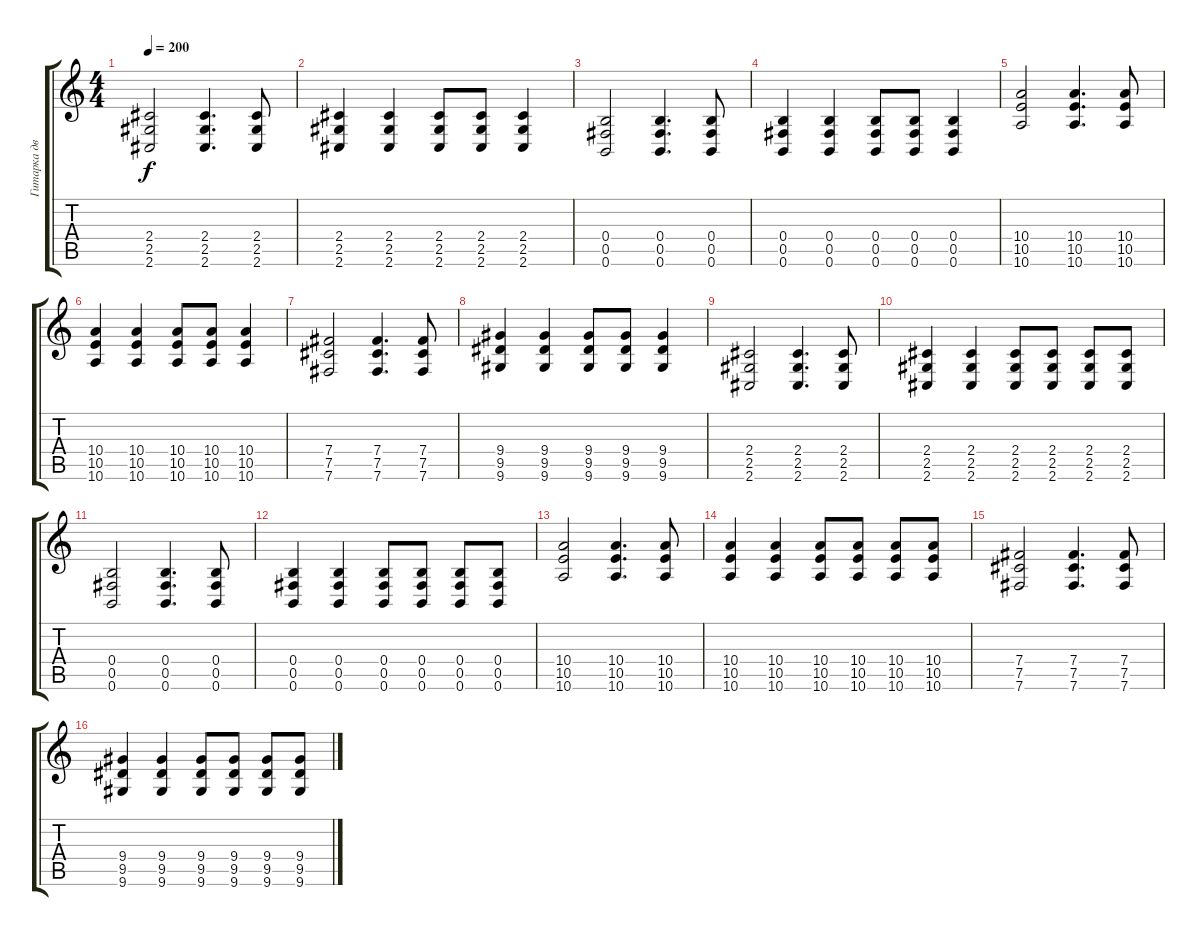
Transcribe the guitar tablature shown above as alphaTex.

\track ("Гитарка два" "Гитарка дв") {instrument distortionguitar}
\staff {score tabs}
\tuning (Db4 Ab3 E3 B2 Gb2 B1) {hide}
\ts (4 4)
\tempo 200
\clef g2
\ks c
(2.4 2.5 2.6).2{dy f} (2.4 2.5 2.6).4{d} (2.4 2.5 2.6).8 |
(2.4 2.5 2.6).4 (2.4 2.5 2.6).4 (2.4 2.5 2.6).8 (2.4 2.5 2.6).8 (2.4 2.5 2.6).4 |
(0.4 0.5 0.6).2 (0.4 0.5 0.6).4{d} (0.4 0.5 0.6).8 |
(0.4 0.5 0.6).4 (0.4 0.5 0.6).4 (0.4 0.5 0.6).8 (0.4 0.5 0.6).8 (0.4 0.5 0.6).4 |
(10.4 10.5 10.6).2 (10.4 10.5 10.6).4{d} (10.4 10.5 10.6).8 |
(10.4 10.5 10.6).4 (10.4 10.5 10.6).4 (10.4 10.5 10.6).8 (10.4 10.5 10.6).8 (10.4 10.5 10.6).4 |
(7.4 7.5 7.6).2 (7.4 7.5 7.6).4{d} (7.4 7.5 7.6).8 |
(9.4 9.5 9.6).4 (9.4 9.5 9.6).4 (9.4 9.5 9.6).8 (9.4 9.5 9.6).8 (9.4 9.5 9.6).4 |
(2.4 2.5 2.6).2 (2.4 2.5 2.6).4{d} (2.4 2.5 2.6).8 |
(2.4 2.5 2.6).4 (2.4 2.5 2.6).4 (2.4 2.5 2.6).8 (2.4 2.5 2.6).8 (2.4 2.5 2.6).8 (2.4 2.5 2.6).8 |
(0.4 0.5 0.6).2 (0.4 0.5 0.6).4{d} (0.4 0.5 0.6).8 |
(0.4 0.5 0.6).4 (0.4 0.5 0.6).4 (0.4 0.5 0.6).8 (0.4 0.5 0.6).8 (0.4 0.5 0.6).8 (0.4 0.5 0.6).8 |
(10.4 10.5 10.6).2 (10.4 10.5 10.6).4{d} (10.4 10.5 10.6).8 |
(10.4 10.5 10.6).4 (10.4 10.5 10.6).4 (10.4 10.5 10.6).8 (10.4 10.5 10.6).8 (10.4 10.5 10.6).8 (10.4 10.5 10.6).8 |
(7.4 7.5 7.6).2 (7.4 7.5 7.6).4{d} (7.4 7.5 7.6).8 |
(9.4 9.5 9.6).4 (9.4 9.5 9.6).4 (9.4 9.5 9.6).8 (9.4 9.5 9.6).8 (9.4 9.5 9.6).8 (9.4 9.5 9.6).8
